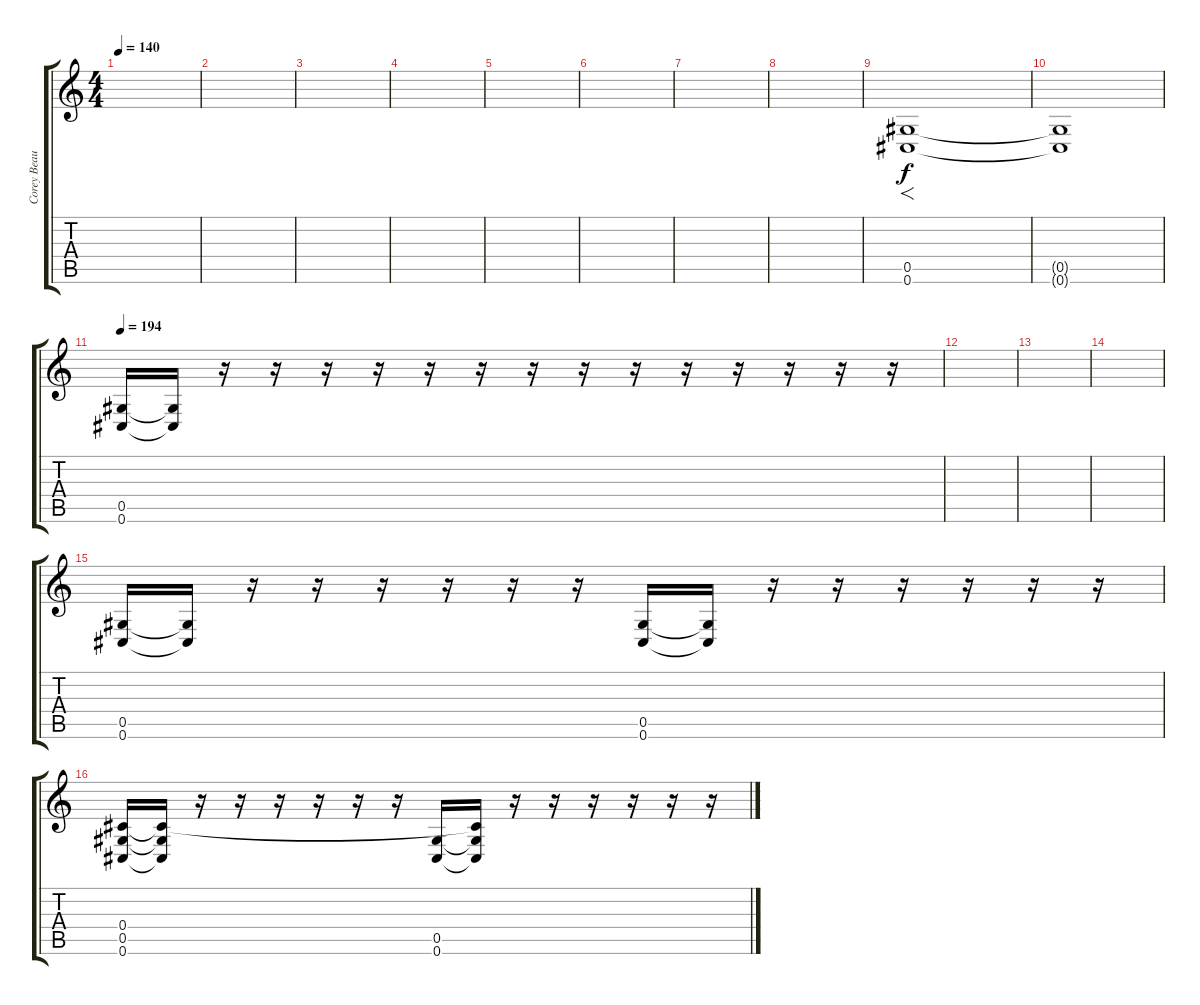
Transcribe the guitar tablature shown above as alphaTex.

\track ("Corey Beaulieu" "Corey Beau") {instrument distortionguitar}
\staff {score tabs}
\tuning (Eb4 Bb3 Gb3 Db3 Ab2 Db2) {hide}
\ts (4 4)
\tempo 140
\clef g2
\ks c
|
|
|
|
|
|
|
|
(0.5 0.6).1{f} |
(0.5{t} 0.6{t}).1 |
\tempo 194
(0.5 0.6).16 (0.5{t} 0.6{t}).16 r.16 r.16 r.16 r.16 r.16 r.16 r.16 r.16 r.16 r.16 r.16 r.16 r.16 r.16 |
|
|
|
(0.5 0.6).16 (0.5{t} 0.6{t}).16 r.16 r.16 r.16 r.16 r.16 r.16 (0.5 0.6).16 (0.5{t} 0.6{t}).16 r.16 r.16 r.16 r.16 r.16 r.16 |
(0.4 0.5 0.6).16 (0.4{t} 0.5{t} 0.6{t}).16 r.16 r.16 r.16 r.16 r.16 r.16 (0.5 0.6).16 (0.4{t} 0.5{t} 0.6{t}).16 r.16 r.16 r.16 r.16 r.16 r.16
